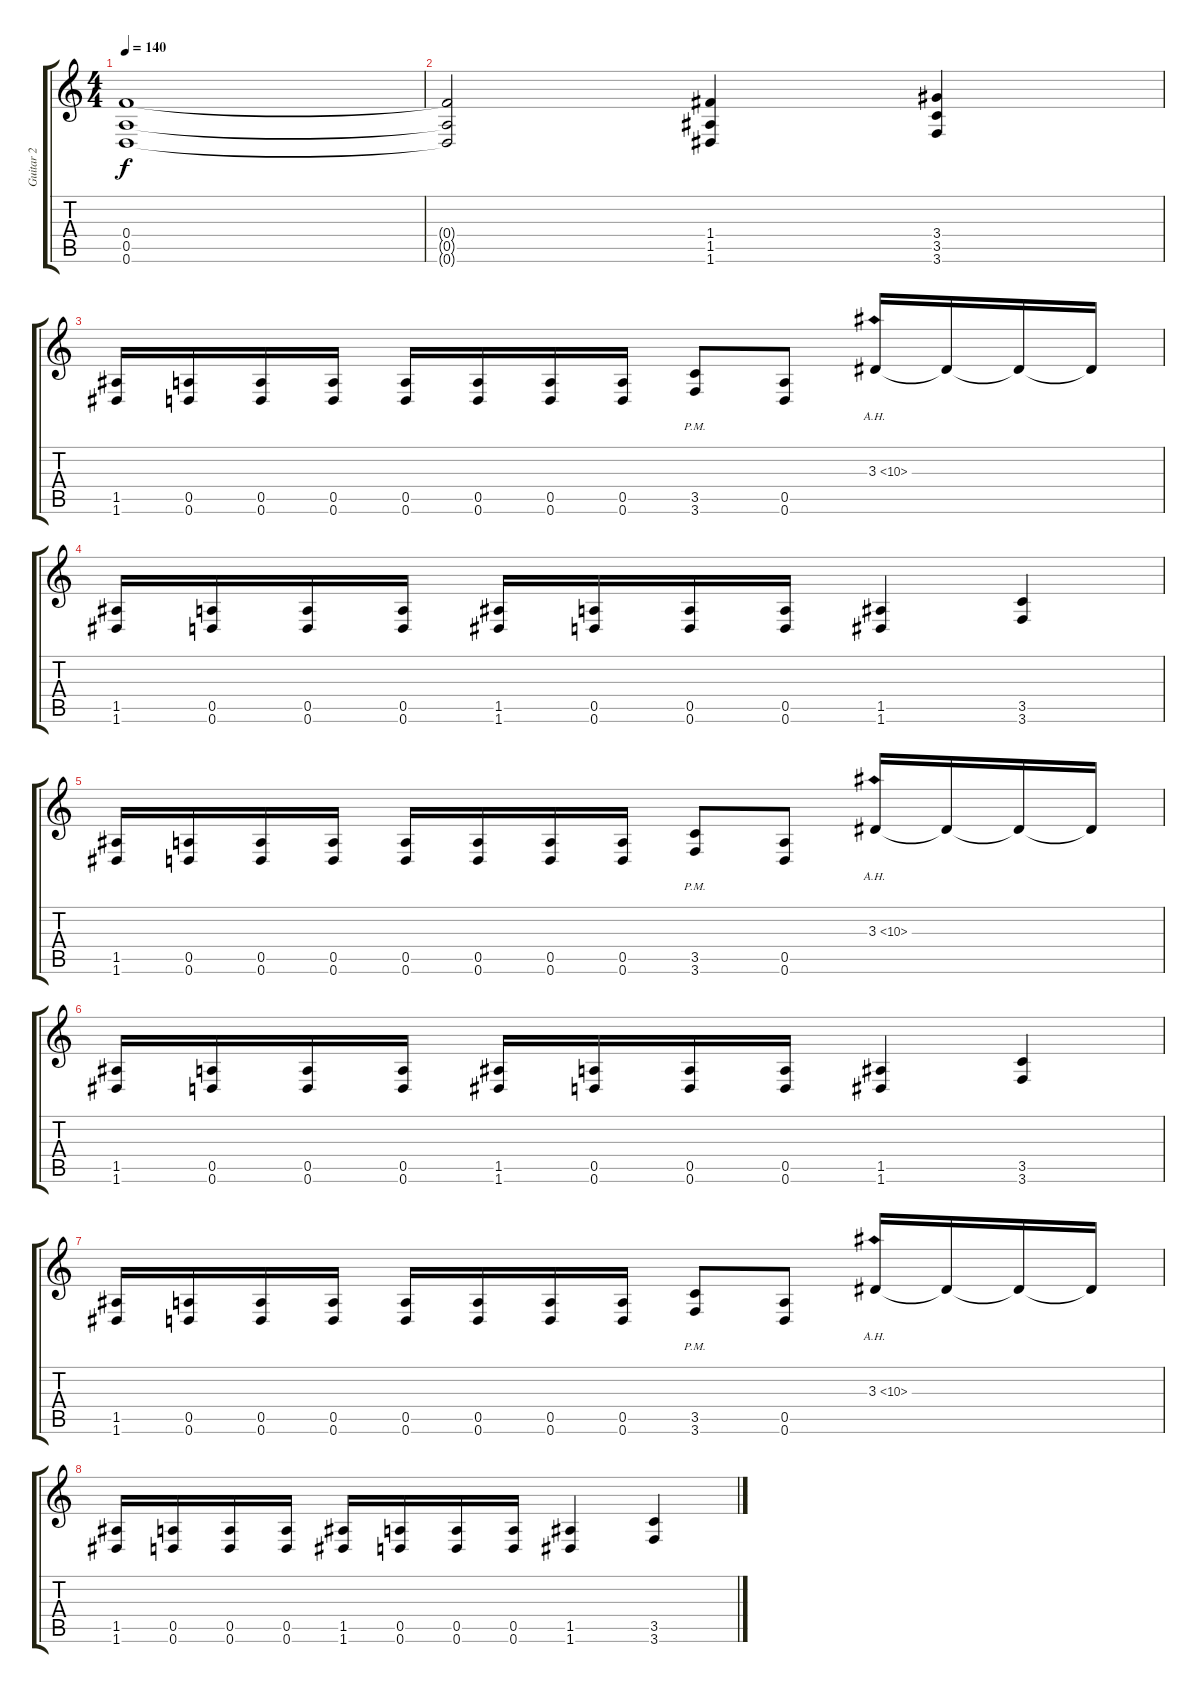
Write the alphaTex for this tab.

\track ("Guitar 2" "Guitar 2") {instrument distortionguitar}
\staff {score tabs}
\tuning (C4 G3 C3 F3 A2 D2) {hide}
\ts (4 4)
\tempo 140
\clef g2
\ks c
(0.4 0.5 0.6).1{dy f} |
(0.4{t} 0.5{t} 0.6{t}).2 (1.4 1.5 1.6).4 (3.4 3.5 3.6).4 |
(1.5 1.6).16 (0.5 0.6).16 (0.5 0.6).16 (0.5 0.6).16 (0.5 0.6).16 (0.5 0.6).16 (0.5 0.6).16 (0.5 0.6).16 (3.5{pm} 3.6{pm}).8 (0.5 0.6).8 3.3{ah 7}.16 3.3{t}.16 3.3{t}.16 3.3{t}.16 |
(1.5 1.6).16 (0.5 0.6).16 (0.5 0.6).16 (0.5 0.6).16 (1.5 1.6).16 (0.5 0.6).16 (0.5 0.6).16 (0.5 0.6).16 (1.5 1.6).4 (3.5 3.6).4 |
(1.5 1.6).16 (0.5 0.6).16 (0.5 0.6).16 (0.5 0.6).16 (0.5 0.6).16 (0.5 0.6).16 (0.5 0.6).16 (0.5 0.6).16 (3.5{pm} 3.6{pm}).8 (0.5 0.6).8 3.3{ah 7}.16 3.3{t}.16 3.3{t}.16 3.3{t}.16 |
(1.5 1.6).16 (0.5 0.6).16 (0.5 0.6).16 (0.5 0.6).16 (1.5 1.6).16 (0.5 0.6).16 (0.5 0.6).16 (0.5 0.6).16 (1.5 1.6).4 (3.5 3.6).4 |
(1.5 1.6).16 (0.5 0.6).16 (0.5 0.6).16 (0.5 0.6).16 (0.5 0.6).16 (0.5 0.6).16 (0.5 0.6).16 (0.5 0.6).16 (3.5{pm} 3.6{pm}).8 (0.5 0.6).8 3.3{ah 7}.16 3.3{t}.16 3.3{t}.16 3.3{t}.16 |
(1.5 1.6).16 (0.5 0.6).16 (0.5 0.6).16 (0.5 0.6).16 (1.5 1.6).16 (0.5 0.6).16 (0.5 0.6).16 (0.5 0.6).16 (1.5 1.6).4 (3.5 3.6).4
